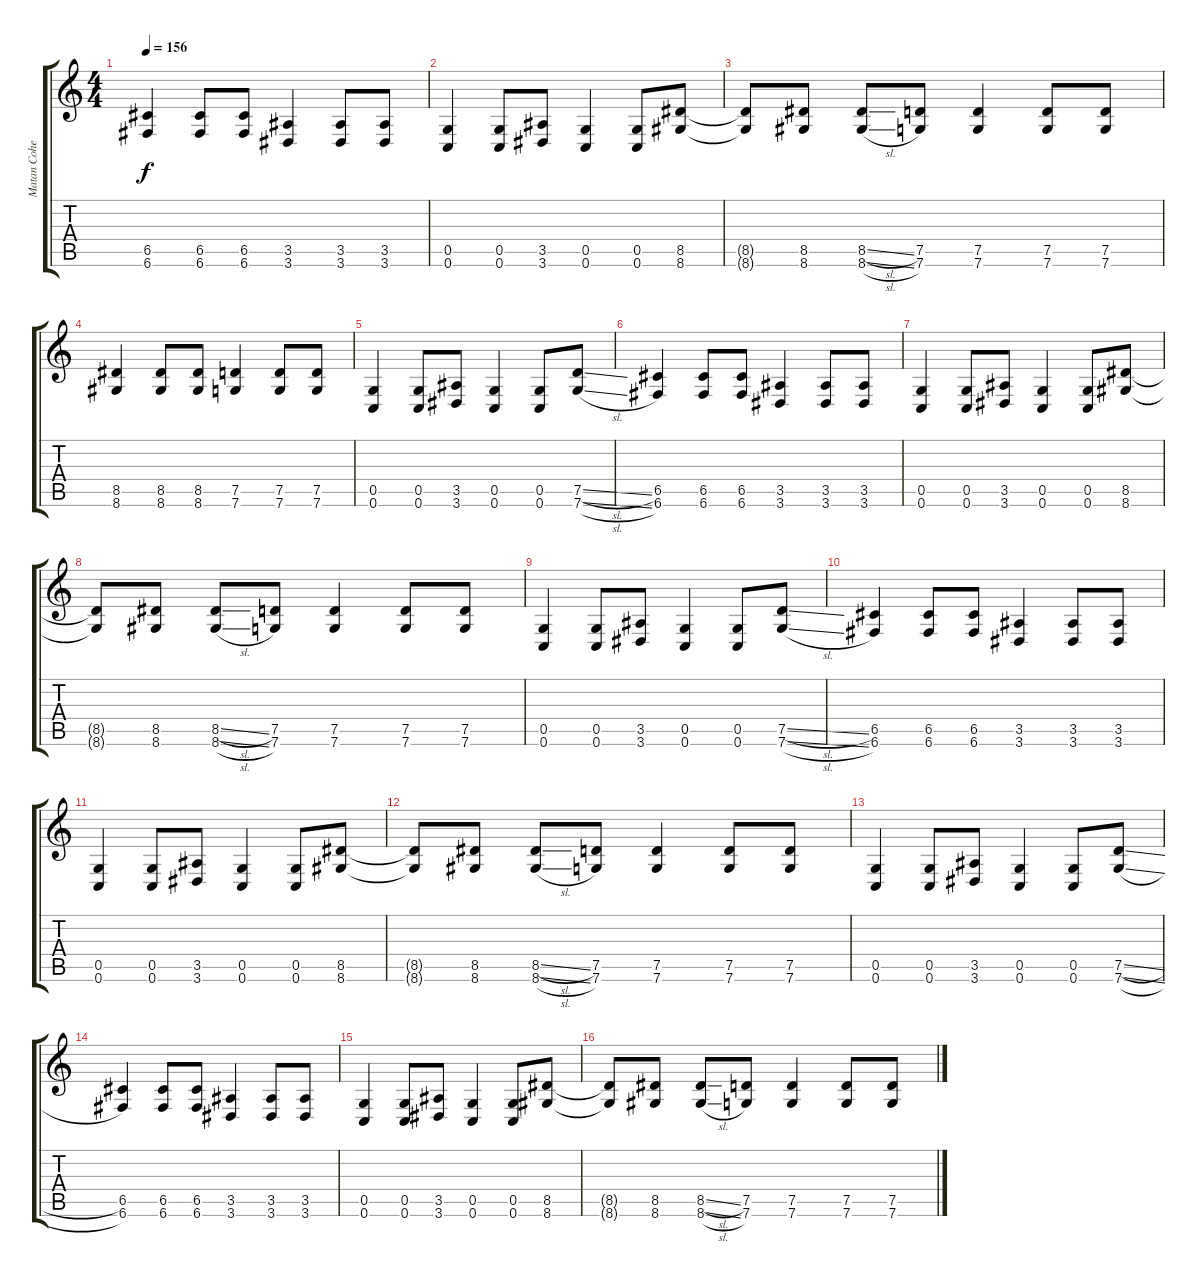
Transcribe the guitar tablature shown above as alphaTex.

\track ("Matan Cohen" "Matan Cohe") {instrument distortionguitar}
\staff {score tabs}
\tuning (D4 A3 F3 C3 G2 C2) {hide}
\ts (4 4)
\tempo 156
\clef g2
\ks c
(6.5 6.6).4{dy f} (6.5 6.6).8 (6.5 6.6).8 (3.5 3.6).4 (3.5 3.6).8 (3.5 3.6).8 |
(0.5 0.6).4 (0.5 0.6).8 (3.5 3.6).8 (0.5 0.6).4 (0.5 0.6).8 (8.5 8.6).8 |
(8.5{t} 8.6{t}).8 (8.5 8.6).8 (8.5{sl} 8.6{sl}).8 (7.5 7.6).8 (7.5 7.6).4 (7.5 7.6).8 (7.5 7.6).8 |
(8.5 8.6).4 (8.5 8.6).8 (8.5 8.6).8 (7.5 7.6).4 (7.5 7.6).8 (7.5 7.6).8 |
\section ("" "")
(0.5 0.6).4 (0.5 0.6).8 (3.5 3.6).8 (0.5 0.6).4 (0.5 0.6).8 (7.5{sl} 7.6{sl}).8 |
(6.5 6.6).4 (6.5 6.6).8 (6.5 6.6).8 (3.5 3.6).4 (3.5 3.6).8 (3.5 3.6).8 |
(0.5 0.6).4 (0.5 0.6).8 (3.5 3.6).8 (0.5 0.6).4 (0.5 0.6).8 (8.5 8.6).8 |
(8.5{t} 8.6{t}).8 (8.5 8.6).8 (8.5{sl} 8.6{sl}).8 (7.5 7.6).8 (7.5 7.6).4 (7.5 7.6).8 (7.5 7.6).8 |
(0.5 0.6).4 (0.5 0.6).8 (3.5 3.6).8 (0.5 0.6).4 (0.5 0.6).8 (7.5{sl} 7.6{sl}).8 |
(6.5 6.6).4 (6.5 6.6).8 (6.5 6.6).8 (3.5 3.6).4 (3.5 3.6).8 (3.5 3.6).8 |
(0.5 0.6).4 (0.5 0.6).8 (3.5 3.6).8 (0.5 0.6).4 (0.5 0.6).8 (8.5 8.6).8 |
(8.5{t} 8.6{t}).8 (8.5 8.6).8 (8.5{sl} 8.6{sl}).8 (7.5 7.6).8 (7.5 7.6).4 (7.5 7.6).8 (7.5 7.6).8 |
(0.5 0.6).4 (0.5 0.6).8 (3.5 3.6).8 (0.5 0.6).4 (0.5 0.6).8 (7.5{sl} 7.6{sl}).8 |
(6.5 6.6).4 (6.5 6.6).8 (6.5 6.6).8 (3.5 3.6).4 (3.5 3.6).8 (3.5 3.6).8 |
(0.5 0.6).4 (0.5 0.6).8 (3.5 3.6).8 (0.5 0.6).4 (0.5 0.6).8 (8.5 8.6).8 |
(8.5{t} 8.6{t}).8 (8.5 8.6).8 (8.5{sl} 8.6{sl}).8 (7.5 7.6).8 (7.5 7.6).4 (7.5 7.6).8 (7.5 7.6).8
